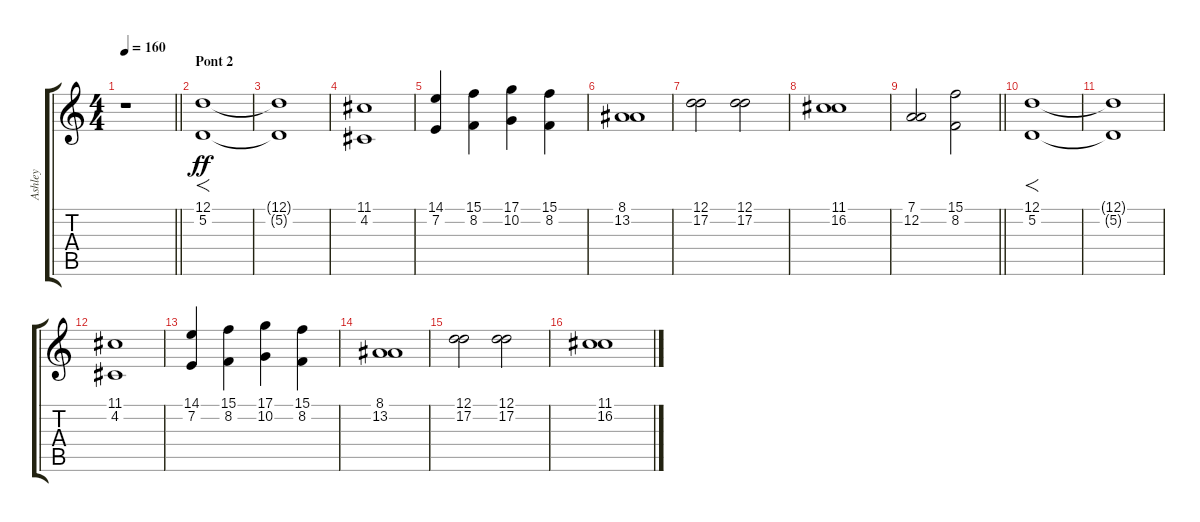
\track ("Ashley" "Ashley") {instrument choiraahs}
\staff {score tabs}
\tuning (D4 A3 F3 C3 G2 D2) {hide}
\ts (4 4)
\tempo 160
\clef g2
\barLineRight lightlight
\ks c
r.1{dy ff} |
\section ("" "Pont 2")
(12.1 5.2).1{f volume 8} |
(12.1{t} 5.2{t}).1 |
(11.1 4.2).1 |
(14.1 7.2).4 (15.1 8.2).4 (17.1 10.2).4 (15.1 8.2).4 |
(8.1 13.2).1 |
(12.1 17.2).2 (12.1 17.2).2 |
(11.1 16.2).1 |
\barLineRight lightlight
(7.1 12.2).2 (15.1 8.2).2 |
(12.1 5.2).1{f} |
(12.1{t} 5.2{t}).1 |
(11.1 4.2).1 |
(14.1 7.2).4 (15.1 8.2).4 (17.1 10.2).4 (15.1 8.2).4 |
(8.1 13.2).1 |
(12.1 17.2).2 (12.1 17.2).2 |
(11.1 16.2).1
